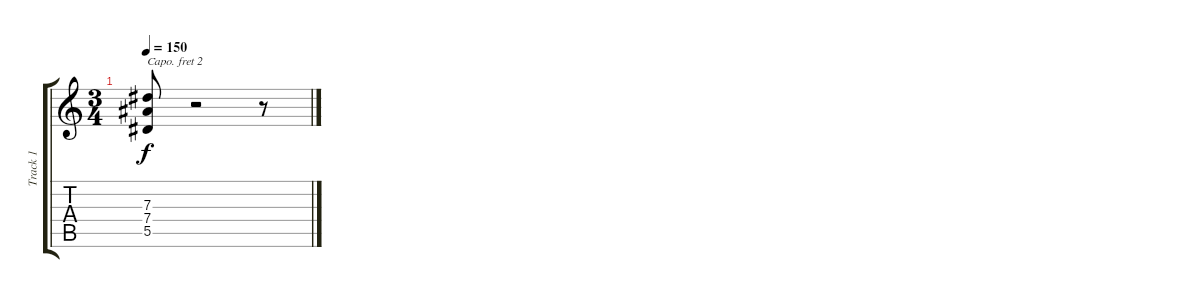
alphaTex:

\track ("Track 1" "Track 1") {instrument acousticguitarsteel}
\staff {score tabs}
\capo 2
\tuning (Eb4 Bb3 Gb3 Db3 Ab2 Eb2) {hide}
\ts (3 4)
\tempo 150
\clef g2
\ks c
(7.3 7.4 5.5).8{dy f} r.2 r.8
